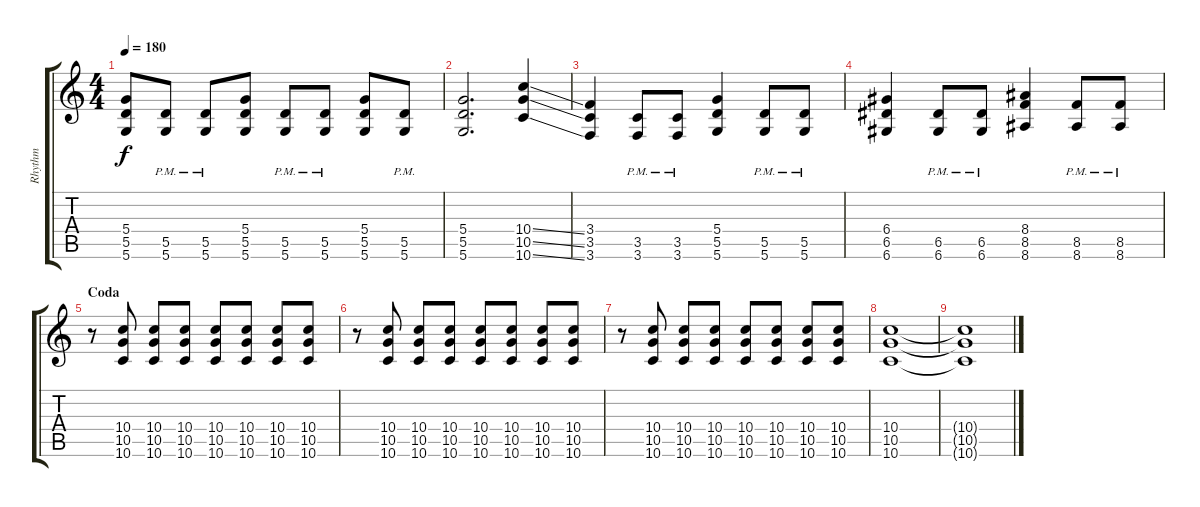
\track ("Rhythm" "Rhythm") {instrument distortionguitar}
\staff {score tabs}
\tuning (E4 B3 G3 D3 A2 D2) {hide}
\ts (4 4)
\tempo 180
\clef g2
\ks c
(5.4 5.5 5.6).8{dy f} (5.5{pm} 5.6{pm}).8 (5.5{pm} 5.6{pm}).8 (5.4 5.5 5.6).8 (5.5{pm} 5.6{pm}).8 (5.5{pm} 5.6{pm}).8 (5.4 5.5 5.6).8 (5.5{pm} 5.6{pm}).8 |
(5.4 5.5 5.6).2{d} (10.4{ss} 10.5{ss} 10.6{ss}).4 |
(3.4 3.5 3.6).4 (3.5{pm} 3.6{pm}).8 (3.5{pm} 3.6{pm}).8 (5.4 5.5 5.6).4 (5.5{pm} 5.6{pm}).8 (5.5{pm} 5.6{pm}).8 |
(6.4 6.5 6.6).4 (6.5{pm} 6.6{pm}).8 (6.5{pm} 6.6{pm}).8 (8.4 8.5 8.6).4 (8.5{pm} 8.6{pm}).8 (8.5{pm} 8.6{pm}).8 |
\section ("" "Coda")
r.8 (10.4 10.5 10.6).8 (10.4 10.5 10.6).8 (10.4 10.5 10.6).8 (10.4 10.5 10.6).8 (10.4 10.5 10.6).8 (10.4 10.5 10.6).8 (10.4 10.5 10.6).8 |
r.8 (10.4 10.5 10.6).8 (10.4 10.5 10.6).8 (10.4 10.5 10.6).8 (10.4 10.5 10.6).8 (10.4 10.5 10.6).8 (10.4 10.5 10.6).8 (10.4 10.5 10.6).8 |
r.8 (10.4 10.5 10.6).8 (10.4 10.5 10.6).8 (10.4 10.5 10.6).8 (10.4 10.5 10.6).8 (10.4 10.5 10.6).8 (10.4 10.5 10.6).8 (10.4 10.5 10.6).8 |
(10.4 10.5 10.6).1 |
(10.4{t} 10.5{t} 10.6{t}).1
